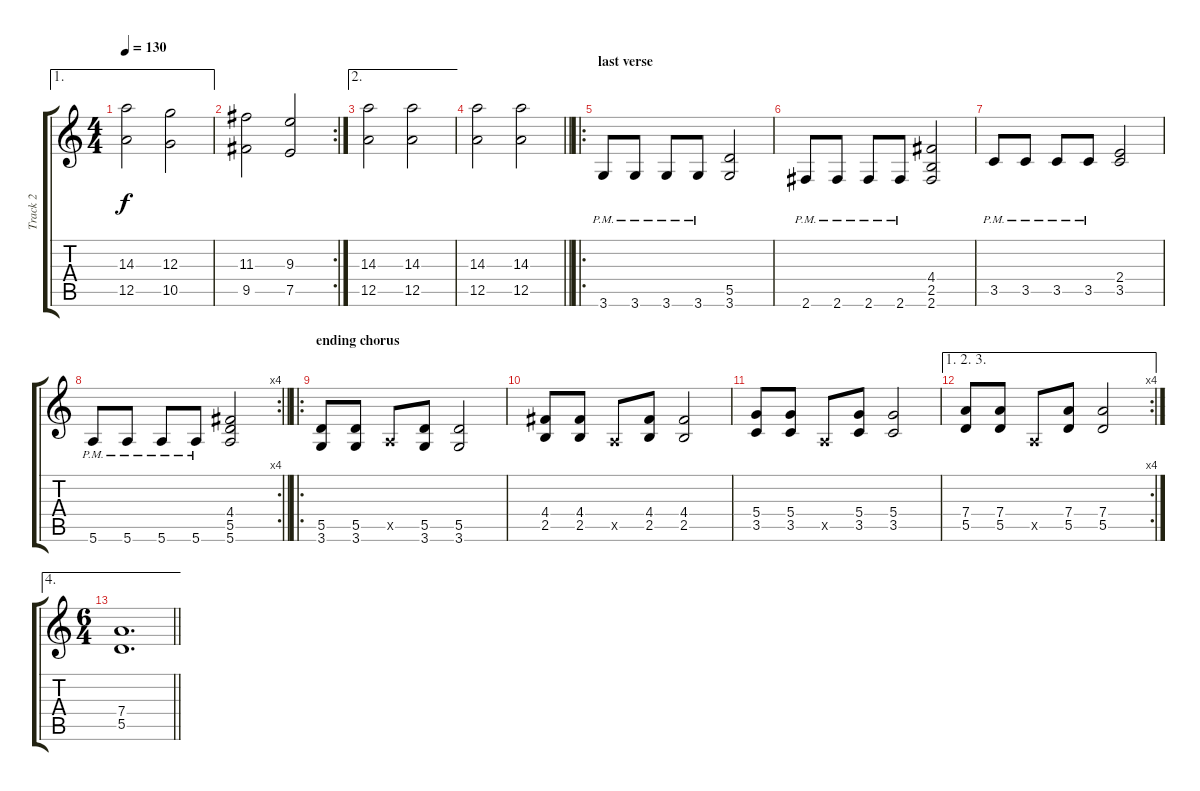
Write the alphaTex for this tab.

\track ("Track 2" "Track 2") {instrument distortionguitar}
\staff {score tabs}
\tuning (E4 B3 G3 D3 A2 E2) {hide}
\ae 1
\ts (4 4)
\tempo 130
\clef g2
\ks c
(14.3 12.5).2{dy f} (12.3 10.5).2 |
\rc 2
(11.3 9.5).2 (9.3 7.5).2 |
\ae 2
(14.3 12.5).2 (14.3 12.5).2 |
\barLineRight lightlight
(14.3 12.5).2 (14.3 12.5).2 |
\ro
\section ("" "last verse")
3.6{pm}.8{volume 8 instrument distortionguitar} 3.6{pm}.8 3.6{pm}.8 3.6{pm}.8 (5.5 3.6).2 |
2.6{pm}.8 2.6{pm}.8 2.6{pm}.8 2.6{pm}.8 (4.4 2.5 2.6).2 |
3.5{pm}.8 3.5{pm}.8 3.5{pm}.8 3.5{pm}.8 (2.4 3.5).2 |
\rc 4
\barLineRight lightlight
5.6{pm}.8 5.6{pm}.8 5.6{pm}.8 5.6{pm}.8 (4.4 5.5 5.6).2 |
\ro
\section ("" "ending chorus")
(5.5 3.6).8 (5.5 3.6).8 0.5{x}.8 (5.5 3.6).8 (5.5 3.6).2 |
(4.4 2.5).8 (4.4 2.5).8 0.5{x}.8 (4.4 2.5).8 (4.4 2.5).2 |
(5.4 3.5).8 (5.4 3.5).8 0.5{x}.8 (5.4 3.5).8 (5.4 3.5).2 |
\ae (1 2 3)
\rc 4
(7.4 5.5).8 (7.4 5.5).8 0.5{x}.8 (7.4 5.5).8 (7.4 5.5).2 |
\ae 4
\ts (6 4)
\barLineRight lightlight
(7.4 5.5).1{d}
